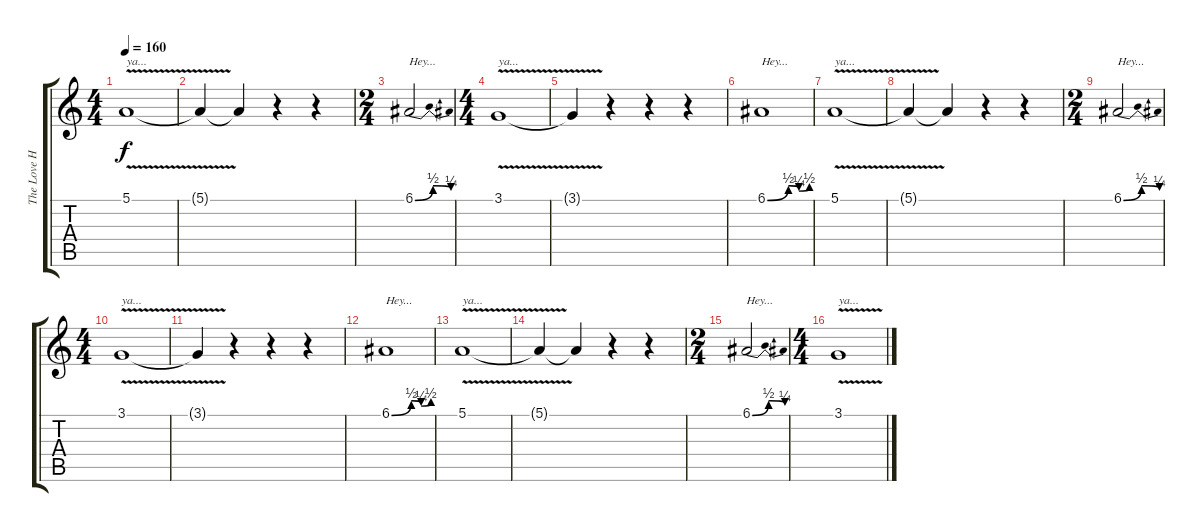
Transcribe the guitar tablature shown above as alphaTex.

\track ("The Love Haters(Voice)" "The Love H") {instrument choiraahs}
\staff {score tabs}
\tuning (E4 B3 G3 D3 A2 E2) {hide}
\ts (4 4)
\tempo 160
\clef g2
\ks c
5.1{v}.1{txt "ya..." dy f} |
5.1{t}.4 5.1{t}.4 r.4 r.4 |
\ts (2 4)
6.1{be (bendrelease 0 0 30 2 30 2 60 1)}.2{txt "Hey..."} |
\ts (4 4)
3.1{v}.1{txt "ya..."} |
3.1{t}.4 r.4 r.4 r.4 |
6.1{be (custom 0 0 30 2 45 1 60 2)}.1{txt "Hey..."} |
5.1{v}.1{txt "ya..."} |
5.1{t}.4 5.1{t}.4 r.4 r.4 |
\ts (2 4)
6.1{be (bendrelease 0 0 30 2 30 2 60 1)}.2{txt "Hey..."} |
\ts (4 4)
3.1{v}.1{txt "ya..."} |
3.1{t}.4 r.4 r.4 r.4 |
6.1{be (custom 0 0 30 2 45 1 60 2)}.1{txt "Hey..."} |
5.1{v}.1{txt "ya..."} |
5.1{t}.4 5.1{t}.4 r.4 r.4 |
\ts (2 4)
6.1{be (bendrelease 0 0 30 2 30 2 60 1)}.2{txt "Hey..."} |
\ts (4 4)
3.1{v}.1{txt "ya..."}
